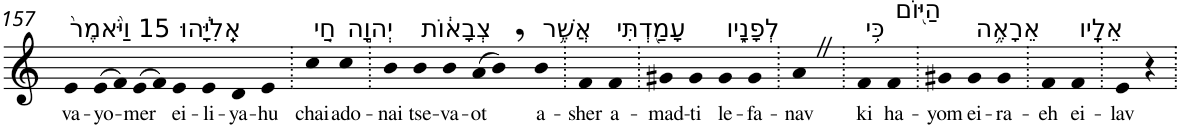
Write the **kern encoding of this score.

**kern	**text
*part1	*part1
*staff1	*staff1
*I"Piano	*
*I'Pno	*
!!LO:PB:g=z
*clefG2	*
*k[]	*
=157	=157
!LO:TX:a:t=15 וַיֹּ֙אמֶר֙	!
!	!LO:LY:b
4e	va-
!	!LO:LY:b
(>8e	-yo-
8f)	.
!	!LO:LY:b
(>8e	-mer
8f)	.
!LO:TX:a:t=אֵֽלִיָּ֔הוּ	!
!	!LO:LY:b
4e	ei-
!	!LO:LY:b
4e	-li-
!	!LO:LY:b
4d	-ya-
!	!LO:LY:b
4e	-hu
=158.	=158.
!LO:TX:a:t=חַ֚י	!
!	!LO:LY:b
4cc	chai
!LO:TX:a:t=יְהוָ֣ה	!
!	!LO:LY:b
4cc	ado-
=159.	=159.
!	!LO:LY:b
4b	-nai
!LO:TX:a:t=צְבָא֔וֹת	!
!	!LO:LY:b
4b	tse-
!	!LO:LY:b
4b	-va-
!	!LO:LY:b
(>8a	-ot
8b,)	.
!LO:TX:a:t=אֲשֶׁ֥ר	!
!	!LO:LY:b
4b	a-
=160.	=160.
!	!LO:LY:b
4f	-sher
!LO:TX:a:t=עָמַ֖דְתִּי	!
!	!LO:LY:b
4f	a-
=161.	=161.
!	!LO:LY:b
4g#X	-mad-
!	!LO:LY:b
4g#	-ti
!LO:TX:a:t=לְפָנָ֑יו	!
!	!LO:LY:b
4g#	le-
!	!LO:LY:b
4g#	-fa-
=162.	=162.
!	!LO:LY:b
4aZ	-nav
=163.	=163.
!LO:TX:a:t=כִּ֥י	!
!	!LO:LY:b
4f	ki
!LO:TX:a:t=הַיּ֖וֹם	!
!	!LO:LY:b
4f	ha-
=164.	=164.
!	!LO:LY:b
4g#X	-yom
!LO:TX:a:t=אֵרָאֶ֥ה	!
!	!LO:LY:b
4g#	ei-
!	!LO:LY:b
4g#	-ra-
=165.	=165.
!	!LO:LY:b
4f	-eh
!LO:TX:a:t=אֵלָֽיו	!
!	!LO:LY:b
4f	ei-
=166.	=166.
!	!LO:LY:b
4e	-lav
4r	.
=.	=.
*-	*-
